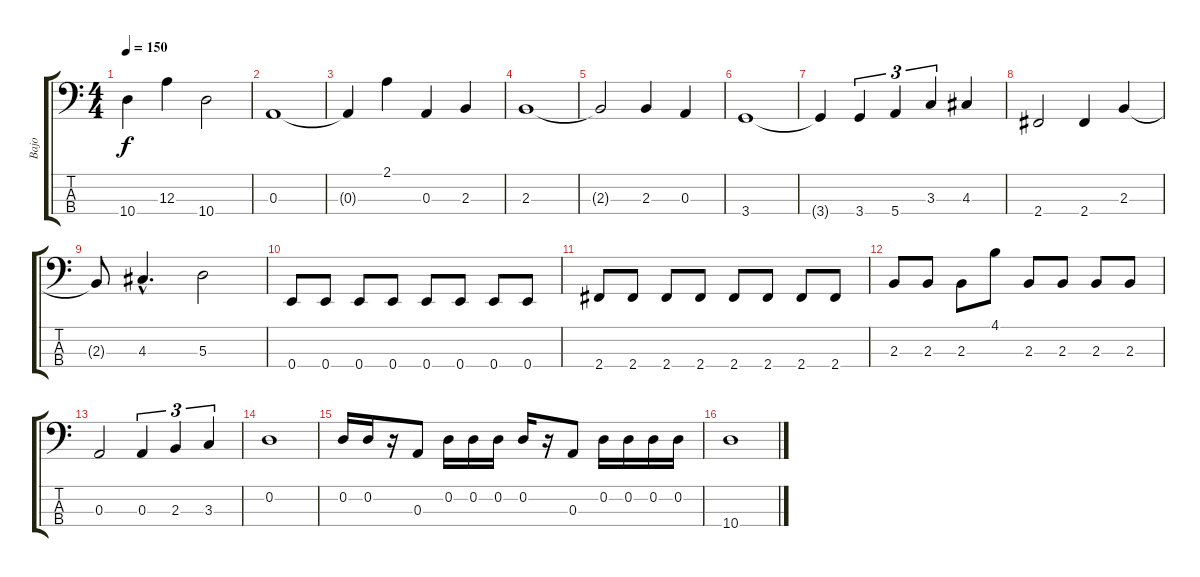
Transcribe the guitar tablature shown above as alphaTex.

\track ("Bajo" "Bajo") {instrument electricbassfinger}
\staff {score tabs}
\tuning (G2 D2 A1 E1) {hide}
\ts (4 4)
\tempo 150
\clef f4
\ks c
10.4{t}.4{dy f} 12.3.4 10.4.2 |
0.3.1 |
0.3{t}.4 2.1.4 0.3.4 2.3.4 |
2.3.1 |
2.3{t}.2 2.3.4 0.3.4 |
3.4.1 |
3.4{t}.4 3.4.4{tu (3 2)} 5.4.4{tu (3 2)} 3.3.4{tu (3 2)} 4.3.4 |
2.4.2 2.4.4 2.3.4 |
2.3{t}.8 4.3{hac}.4{d} 5.3.2 |
0.4.8 0.4.8 0.4.8 0.4.8 0.4.8 0.4.8 0.4.8 0.4.8 |
2.4.8 2.4.8 2.4.8 2.4.8 2.4.8 2.4.8 2.4.8 2.4.8 |
2.3.8 2.3.8 2.3.8 4.1.8 2.3.8 2.3.8 2.3.8 2.3.8 |
0.3.2 0.3.4{tu (3 2)} 2.3.4{tu (3 2)} 3.3.4{tu (3 2)} |
0.2.1 |
0.2.16 0.2.16 r.16 0.3.8 0.2.16 0.2.16 0.2.16 0.2.16 r.16 0.3.8 0.2.16 0.2.16 0.2.16 0.2.16 |
10.4.1
